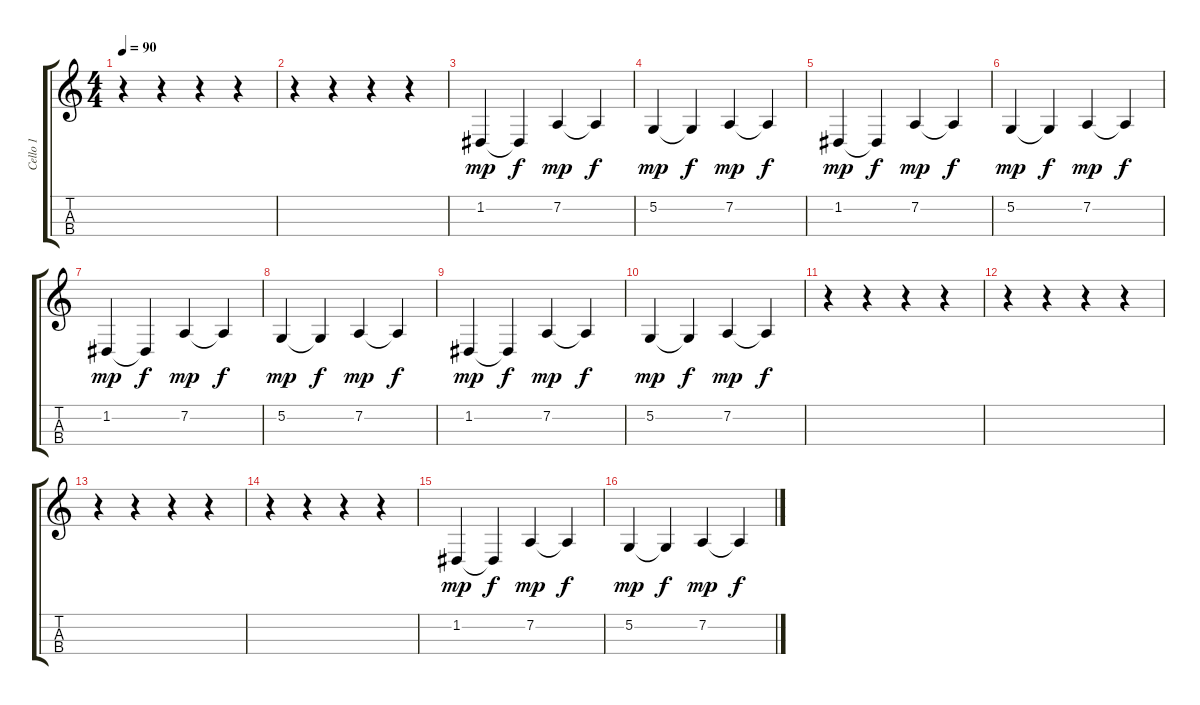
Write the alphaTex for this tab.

\track ("Cello 1" "Cello 1") {instrument cello}
\staff {score tabs}
\tuning (A3 D3 G2 C2) {hide}
\ts (4 4)
\tempo 90
\clef g2
\ks c
r.4{dy mp} r.4 r.4 r.4 |
r.4 r.4 r.4 r.4 |
1.2.4 1.2{t}.4{dy f} 7.2.4{dy mp} 7.2{t}.4{dy f} |
5.2.4{dy mp} 5.2{t}.4{dy f} 7.2.4{dy mp} 7.2{t}.4{dy f} |
1.2.4{dy mp} 1.2{t}.4{dy f} 7.2.4{dy mp} 7.2{t}.4{dy f} |
5.2.4{dy mp} 5.2{t}.4{dy f} 7.2.4{dy mp} 7.2{t}.4{dy f} |
1.2.4{dy mp} 1.2{t}.4{dy f} 7.2.4{dy mp} 7.2{t}.4{dy f} |
5.2.4{dy mp} 5.2{t}.4{dy f} 7.2.4{dy mp} 7.2{t}.4{dy f} |
1.2.4{dy mp} 1.2{t}.4{dy f} 7.2.4{dy mp} 7.2{t}.4{dy f} |
5.2.4{dy mp} 5.2{t}.4{dy f} 7.2.4{dy mp} 7.2{t}.4{dy f} |
r.4 r.4 r.4 r.4 |
r.4 r.4 r.4 r.4 |
r.4 r.4 r.4 r.4 |
r.4 r.4 r.4 r.4 |
1.2.4{dy mp} 1.2{t}.4{dy f} 7.2.4{dy mp} 7.2{t}.4{dy f} |
5.2.4{dy mp} 5.2{t}.4{dy f} 7.2.4{dy mp} 7.2{t}.4{dy f}
